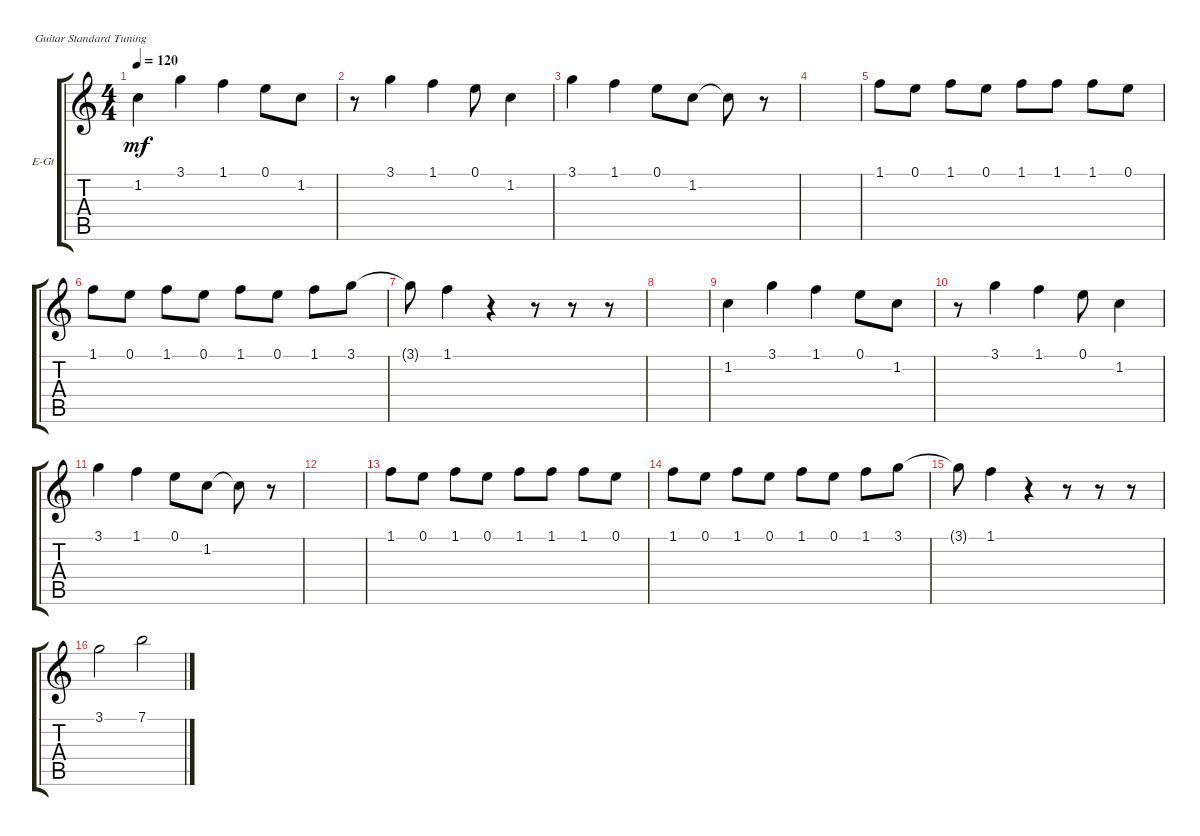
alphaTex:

\defaultSystemsLayout 4
\bracketExtendMode groupsimilarinstruments
\firstSystemTrackNameOrientation horizontal
\otherSystemsTrackNameOrientation horizontal
\track ("E-Gt Lead Melody" "E-Gt") {instrument electricguitarclean}
\staff {score tabs}
\tuning (E4 B3 G3 D3 A2 E2)
\ts (4 4)
\tempo 120
\clef g2
\scale
0.333333
\ks c
1.2.4{dy mf} 3.1.4 1.1.4 0.1.8 1.2.8 |
\scale
0.333333 r.8 3.1.4 1.1.4 0.1.8 1.2.4 |
\scale
0.333333 3.1.4 1.1.4 0.1.8 1.2.8 1.2{t}.8 r.8 |
\scale
0.333333 |
\scale
0.333333 1.1.8 0.1.8 1.1.8 0.1.8 1.1.8 1.1.8 1.1.8 0.1.8 |
\scale
0.333333 1.1.8 0.1.8 1.1.8 0.1.8 1.1.8 0.1.8 1.1.8 3.1.8 |
\scale
0.333333 3.1{t}.8 1.1.4 r.4 r.8 r.8 r.8 |
\scale
0.333333 |
\scale
0.333333 1.2.4 3.1.4 1.1.4 0.1.8 1.2.8 |
\scale
0.333333 r.8 3.1.4 1.1.4 0.1.8 1.2.4 |
\scale
0.333333 3.1.4 1.1.4 0.1.8 1.2.8 1.2{t}.8 r.8 |
\scale
0.333333 |
\scale
0.333333 1.1.8 0.1.8 1.1.8 0.1.8 1.1.8 1.1.8 1.1.8 0.1.8 |
\scale
0.333333 1.1.8 0.1.8 1.1.8 0.1.8 1.1.8 0.1.8 1.1.8 3.1.8 |
\scale
0.333333 3.1{t}.8 1.1.4 r.4 r.8 r.8 r.8 |
\scale
0.333333 3.1.2 7.1.2
